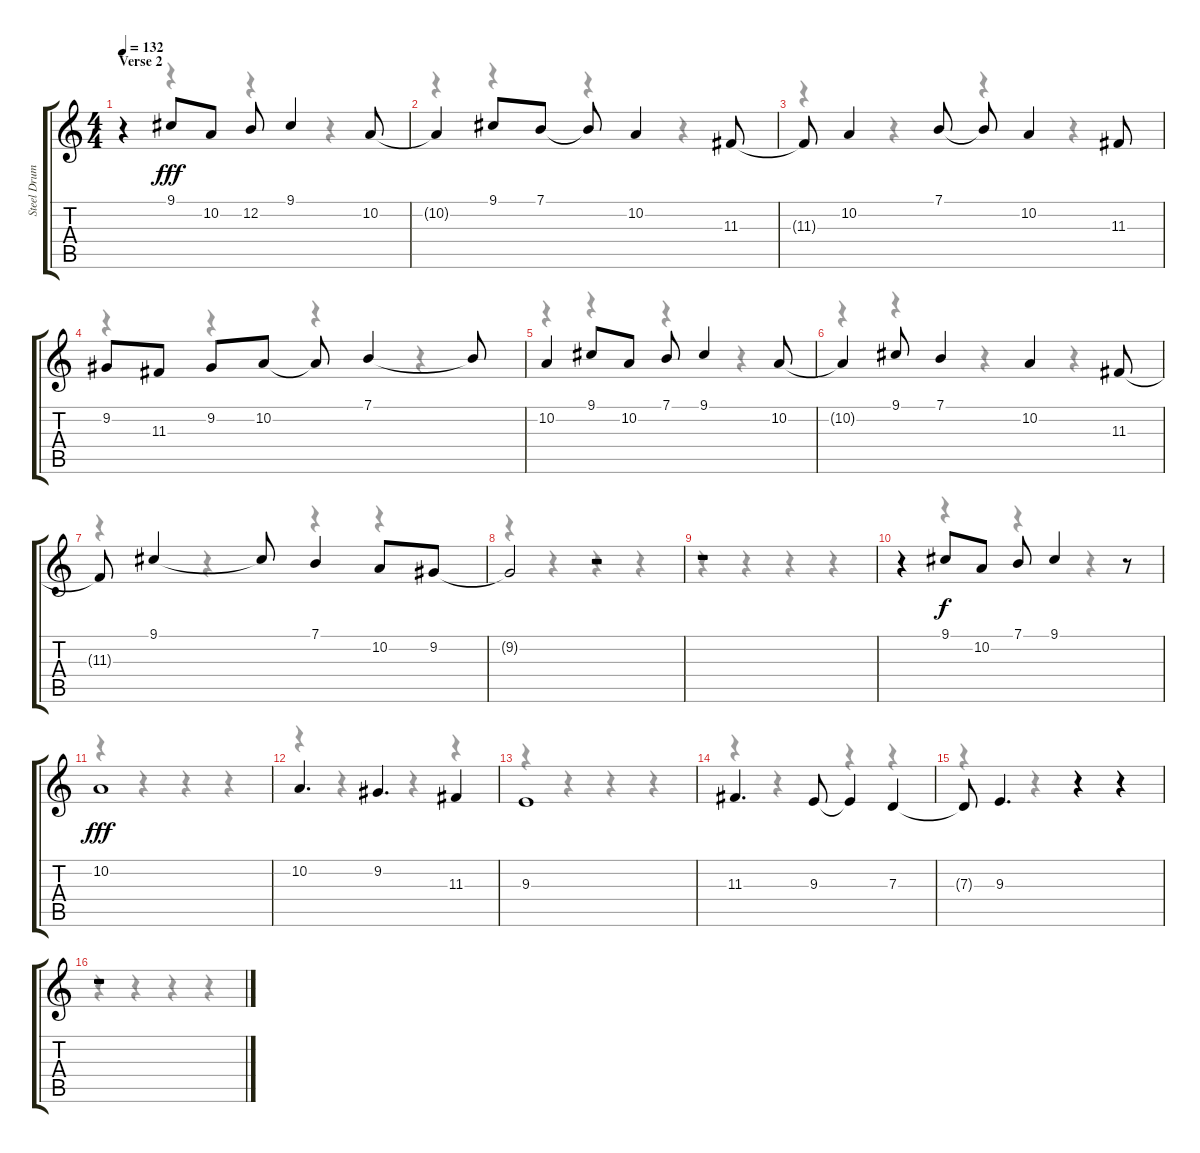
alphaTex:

\track ("Steel Drums" "Steel Drum") {instrument steeldrums}
\staff {score tabs}
\tuning (E4 B3 G3 D3 A2 E2) {hide}
\voice
\ts (4 4)
\section ("" "Verse 2")
\tempo 132
\clef g2
\ks c
r.4{dy fff} 9.1.8 10.2.8 12.2.8 9.1.4 10.2.8 |
10.2{t}.4 9.1.8 7.1.8 7.1{t}.8 10.2.4 11.3.8 |
11.3{t}.8 10.2.4 7.1.8 7.1{t}.8 10.2.4 11.3.8 |
9.2.8 11.3.8 9.2.8 10.2.8 10.2{t}.8 7.1.4 7.1{t}.8 |
10.2.4 9.1.8 10.2.8 7.1.8 9.1.4 10.2.8 |
10.2{t}.4 9.1.8 7.1.4 10.2.4 11.3.8 |
11.3{t}.8 9.1.4 9.1{t}.8 7.1.4 10.2.8 9.2.8 |
9.2{t}.2 r.2 |
r.1 |
r.4 9.1.8{dy f} 10.2.8 7.1.8 9.1.4 r.8 |
10.2.1{dy fff} |
10.2.4{d} 9.2.4{d} 11.3.4 |
9.3.1 |
11.3.4{d} 9.3.8 9.3{t}.4 7.3.4 |
7.3{t}.8 9.3.4{d} r.4 r.4 |
r.1
\voice
\clef g2
\ottava regular
\simile none
\ks c
r.4{dy f} r.4 r.4 r.4 |
r.4 r.4 r.4 r.4 |
r.4 r.4 r.4 r.4 |
r.4 r.4 r.4 r.4 |
r.4 r.4 r.4 r.4 |
r.4 r.4 r.4 r.4 |
r.4 r.4 r.4 r.4 |
r.4 r.4 r.4 r.4 |
r.4 r.4 r.4 r.4 |
r.4 r.4 r.4 r.4 |
r.4 r.4 r.4 r.4 |
r.4 r.4 r.4 r.4 |
r.4 r.4 r.4 r.4 |
r.4 r.4 r.4 r.4 |
r.4 r.4 r.4 r.4 |
r.4 r.4 r.4 r.4
